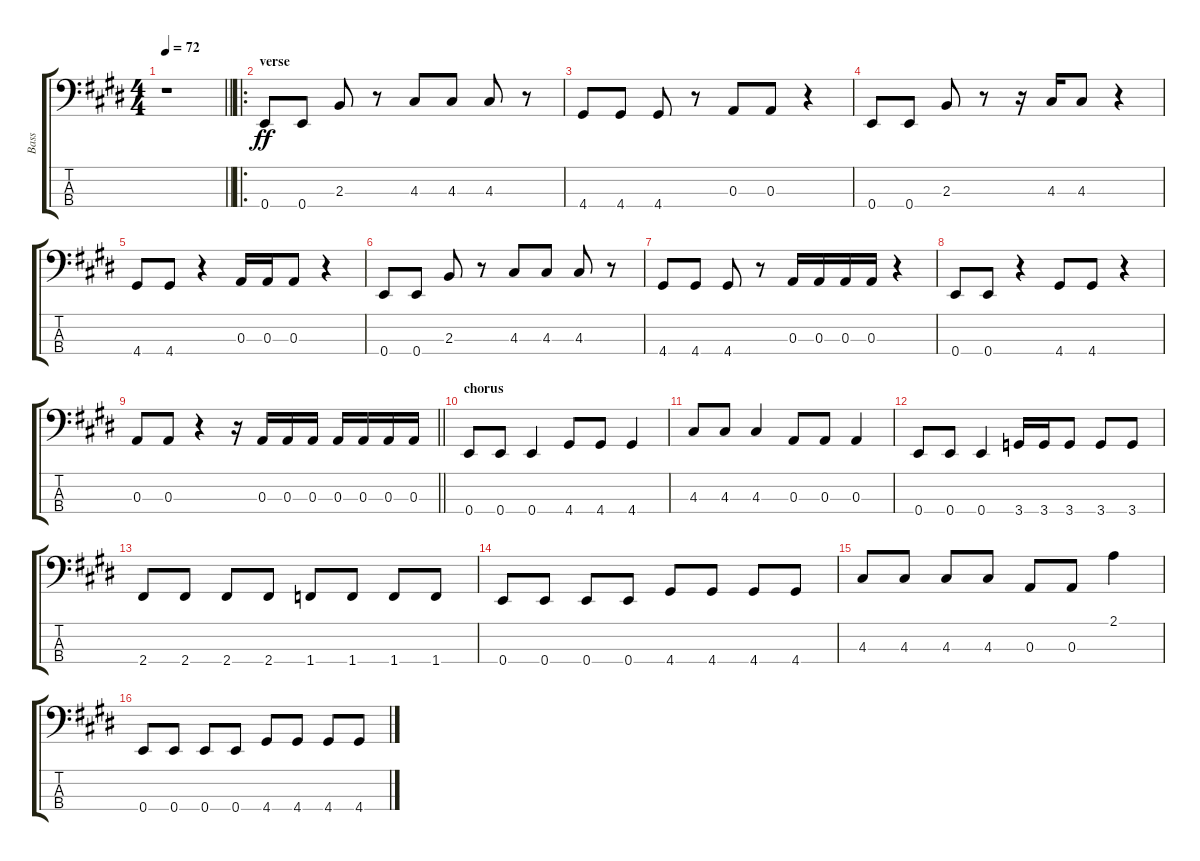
\track ("Bass" "Bass") {instrument electricbassfinger}
\staff {score tabs}
\tuning (G2 D2 A1 E1) {hide}
\ts (4 4)
\tempo 72
\clef f4
\barLineRight lightlight
\ks e
r.1{dy ff instrument electricbassfinger} |
\ro
\section ("" "verse")
0.4.8 0.4.8 2.3.8 r.8 4.3.8 4.3.8 4.3.8 r.8 |
4.4.8 4.4.8 4.4.8 r.8 0.3.8 0.3.8 r.4 |
0.4.8 0.4.8 2.3.8 r.8 r.16 4.3.16 4.3.8 r.4 |
4.4.8 4.4.8 r.4 0.3.16 0.3.16 0.3.8 r.4 |
0.4.8 0.4.8 2.3.8 r.8 4.3.8 4.3.8 4.3.8 r.8 |
4.4.8 4.4.8 4.4.8 r.8 0.3.16 0.3.16 0.3.16 0.3.16 r.4 |
0.4.8 0.4.8 r.4 4.4.8 4.4.8 r.4 |
\barLineRight lightlight
0.3.8 0.3.8 r.4 r.16 0.3.16 0.3.16 0.3.16 0.3.16 0.3.16 0.3.16 0.3.16 |
\section ("" "chorus")
0.4.8 0.4.8 0.4.4 4.4.8 4.4.8 4.4.4 |
4.3.8 4.3.8 4.3.4 0.3.8 0.3.8 0.3.4 |
0.4.8 0.4.8 0.4.4 3.4.16 3.4.16 3.4.8 3.4.8 3.4.8 |
2.4.8 2.4.8 2.4.8 2.4.8 1.4.8 1.4.8 1.4.8 1.4.8 |
0.4.8 0.4.8 0.4.8 0.4.8 4.4.8 4.4.8 4.4.8 4.4.8 |
4.3.8 4.3.8 4.3.8 4.3.8 0.3.8 0.3.8 2.1.4 |
0.4.8 0.4.8 0.4.8 0.4.8 4.4.8 4.4.8 4.4.8 4.4.8
